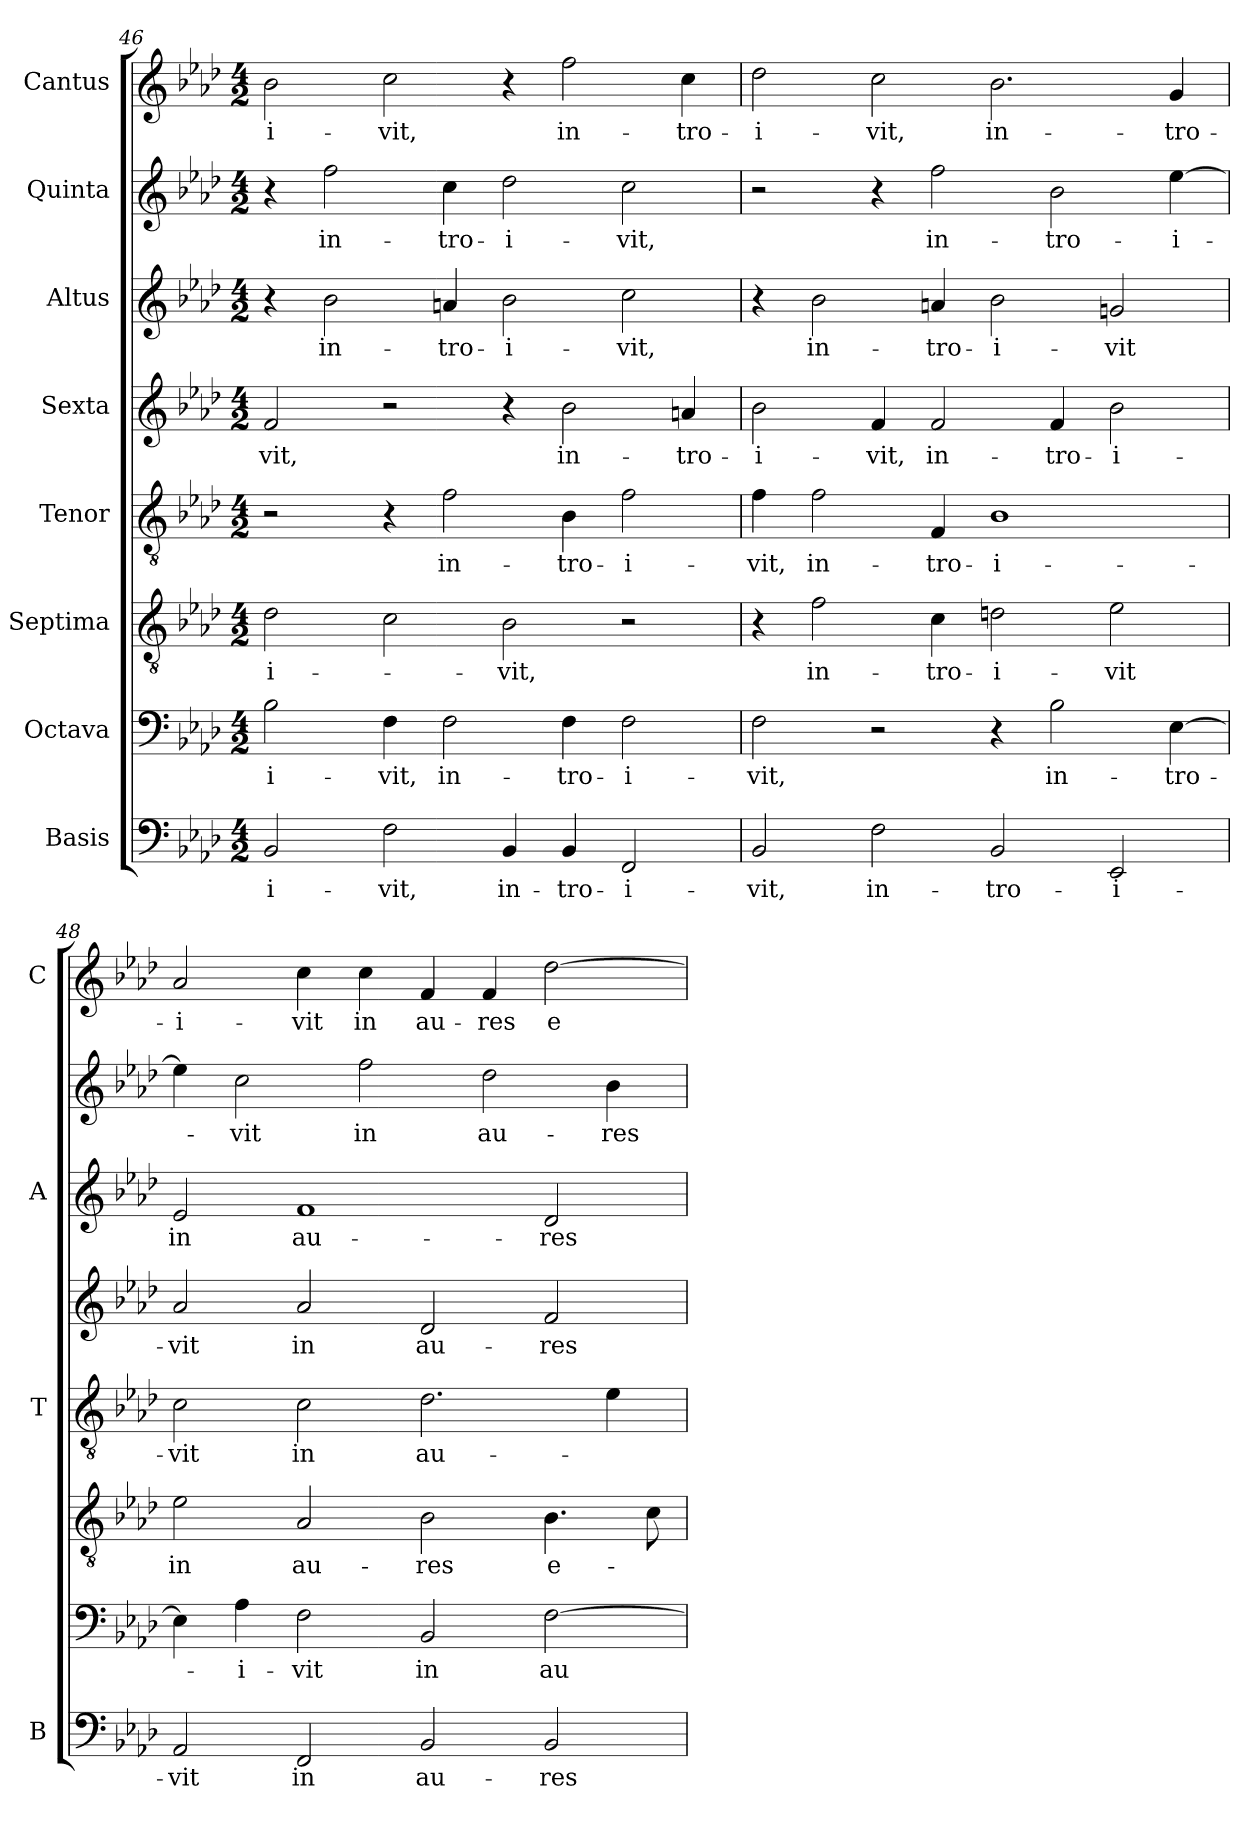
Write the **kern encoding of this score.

**kern	**text	**kern	**text	**kern	**text	**kern	**text	**kern	**text	**kern	**text	**kern	**text	**kern	**text
*part8	*part8	*part7	*part7	*part6	*part6	*part5	*part5	*part4	*part4	*part3	*part3	*part2	*part2	*part1	*part1
*staff8	*staff8	*staff7	*staff7	*staff6	*staff6	*staff5	*staff5	*staff4	*staff4	*staff3	*staff3	*staff2	*staff2	*staff1	*staff1
*I"Basis	*	*I"Octava	*	*I"Septima	*	*I"Tenor	*	*I"Sexta	*	*I"Altus	*	*I"Quinta	*	*I"Cantus	*
*I'B	*	*	*	*	*	*I'T	*	*	*	*I'A	*	*	*	*I'C	*
!!LO:PB:g=z
*clefF4	*	*clefF4	*	*clefGv2	*	*clefGv2	*	*clefG2	*	*clefG2	*	*clefG2	*	*clefG2	*
*k[b-e-a-d-]	*	*k[b-e-a-d-]	*	*k[b-e-a-d-]	*	*k[b-e-a-d-]	*	*k[b-e-a-d-]	*	*k[b-e-a-d-]	*	*k[b-e-a-d-]	*	*k[b-e-a-d-]	*
*A-:	*	*A-:	*	*A-:	*	*A-:	*	*A-:	*	*A-:	*	*A-:	*	*A-:	*
*M4/2	*	*M4/2	*	*M4/2	*	*M4/2	*	*M4/2	*	*M4/2	*	*M4/2	*	*M4/2	*
=46	=46	=46	=46	=46	=46	=46	=46	=46	=46	=46	=46	=46	=46	=46	=46
!	!LO:LY:b	!	!LO:LY:b	!	!LO:LY:b	!	!	!	!LO:LY:b	!	!	!	!	!	!LO:LY:b
2BB-/	-i-	2B-\	-i-	2d-\	-i-	2r	.	2f/	-vit,	4r	.	4r	.	2b-\	-i-
!	!	!	!	!	!	!	!	!	!	!	!LO:LY:b	!	!LO:LY:b	!	!
.	.	.	.	.	.	.	.	.	.	2b-\	in-	2ff\	in-	.	.
!	!LO:LY:b	!	!LO:LY:b	!	!	!	!	!	!	!	!	!	!	!	!LO:LY:b
2F\	-vit,	4F\	-vit,	2c\	.	4r	.	2r	.	.	.	.	.	2cc\	-vit,
!	!	!	!LO:LY:b	!	!	!	!LO:LY:b	!	!	!	!LO:LY:b	!	!LO:LY:b	!	!
.	.	2F\	in-	.	.	2f\	in-	.	.	4an/	-tro-	4cc\	-tro-	.	.
!	!LO:LY:b	!	!	!	!LO:LY:b	!	!	!	!	!	!LO:LY:b	!	!LO:LY:b	!	!
4BB-/	in-	.	.	2B-\	-vit,	.	.	4r	.	2b-\	-i-	2dd-\	-i-	4r	.
!	!LO:LY:b	!	!LO:LY:b	!	!	!	!LO:LY:b	!	!LO:LY:b	!	!	!	!	!	!LO:LY:b
4BB-/	-tro-	4F\	-tro-	.	.	4B-\	-tro-	2b-\	in-	.	.	.	.	2ff\	in-
!	!LO:LY:b	!	!LO:LY:b	!	!	!	!LO:LY:b	!	!	!	!LO:LY:b	!	!LO:LY:b	!	!
2FF/	-i-	2F\	-i-	2r	.	2f\	-i-	.	.	2cc\	-vit,	2cc\	-vit,	.	.
!	!	!	!	!	!	!	!	!	!LO:LY:b	!	!	!	!	!	!LO:LY:b
.	.	.	.	.	.	.	.	4an/	-tro-	.	.	.	.	4cc\	-tro-
=47	=47	=47	=47	=47	=47	=47	=47	=47	=47	=47	=47	=47	=47	=47	=47
!	!LO:LY:b	!	!LO:LY:b	!	!	!	!LO:LY:b	!	!LO:LY:b	!	!	!	!	!	!LO:LY:b
2BB-/	-vit,	2F\	-vit,	4r	.	4f\	-vit,	2b-\	-i-	4r	.	2r	.	2dd-\	-i-
!	!	!	!	!	!LO:LY:b	!	!LO:LY:b	!	!	!	!LO:LY:b	!	!	!	!
.	.	.	.	2f\	in-	2f\	in-	.	.	2b-\	in-	.	.	.	.
!	!LO:LY:b	!	!	!	!	!	!	!	!LO:LY:b	!	!	!	!	!	!LO:LY:b
2F\	in-	2r	.	.	.	.	.	4f/	-vit,	.	.	4r	.	2cc\	-vit,
!	!	!	!	!	!LO:LY:b	!	!LO:LY:b	!	!LO:LY:b	!	!LO:LY:b	!	!LO:LY:b	!	!
.	.	.	.	4c\	-tro-	4F/	-tro-	2f/	in-	4an/	-tro-	2ff\	in-	.	.
!	!LO:LY:b	!	!	!	!LO:LY:b	!	!LO:LY:b	!	!	!	!LO:LY:b	!	!	!	!LO:LY:b
2BB-/	-tro-	4r	.	2dn\	-i-	1B-	-i-	.	.	2b-\	-i-	.	.	2.b-\	in-
!	!	!	!LO:LY:b	!	!	!	!	!	!LO:LY:b	!	!	!	!LO:LY:b	!	!
.	.	2B-\	in-	.	.	.	.	4f/	-tro-	.	.	2b-\	-tro-	.	.
!	!LO:LY:b	!	!	!	!LO:LY:b	!	!	!	!LO:LY:b	!	!LO:LY:b	!	!	!	!
2EE-/	-i-	.	.	2e-\	-vit	.	.	2b-\	-i-	2gni/	-vit	.	.	.	.
!	!	!	!LO:LY:b	!	!	!	!	!	!	!	!	!	!LO:LY:b	!	!LO:LY:b
.	.	[4E-\	-tro-	.	.	.	.	.	.	.	.	[4ee-\	-i-	4g/	-tro-
=48	=48	=48	=48	=48	=48	=48	=48	=48	=48	=48	=48	=48	=48	=48	=48
!	!LO:LY:b	!	!	!	!LO:LY:b	!	!LO:LY:b	!	!LO:LY:b	!	!LO:LY:b	!	!	!	!LO:LY:b
2AA-/	-vit	4E-\]	.	2e-\	in	2c\	-vit	2a-/	-vit	2e-/	in	4ee-\]	.	2a-/	-i-
!	!	!	!LO:LY:b	!	!	!	!	!	!	!	!	!	!LO:LY:b	!	!
.	.	4A-\	-i-	.	.	.	.	.	.	.	.	2cc\	-vit	.	.
!	!LO:LY:b	!	!LO:LY:b	!	!LO:LY:b	!	!LO:LY:b	!	!LO:LY:b	!	!LO:LY:b	!	!	!	!LO:LY:b
2FF/	in	2F\	-vit	2A-/	au-	2c\	in	2a-/	in	1f	au-	.	.	4cc\	-vit
!	!	!	!	!	!	!	!	!	!	!	!	!	!LO:LY:b	!	!LO:LY:b
.	.	.	.	.	.	.	.	.	.	.	.	2ff\	in	4cc\	in
!	!LO:LY:b	!	!LO:LY:b	!	!LO:LY:b	!	!LO:LY:b	!	!LO:LY:b	!	!	!	!	!	!LO:LY:b
2BB-/	au-	2BB-/	in	2B-\	-res	2.d-\	au-	2d-/	au-	.	.	.	.	4f/	au-
!	!	!	!	!	!	!	!	!	!	!	!	!	!LO:LY:b	!	!LO:LY:b
.	.	.	.	.	.	.	.	.	.	.	.	2dd-\	au-	4f/	-res
!	!LO:LY:b	!	!LO:LY:b	!	!LO:LY:b	!	!	!	!LO:LY:b	!	!LO:LY:b	!	!	!	!LO:LY:b
2BB-/	-res	[2F\	au-	4.B-\	e-	.	.	2f/	-res	2d-/	-res	.	.	[2dd-\	e-
!	!	!	!	!	!	!	!	!	!	!	!	!	!LO:LY:b	!	!
.	.	.	.	.	.	4e-\	.	.	.	.	.	4b-\	-res	.	.
.	.	.	.	8c\	.	.	.	.	.	.	.	.	.	.	.
=	=	=	=	=	=	=	=	=	=	=	=	=	=	=	=
*-	*-	*-	*-	*-	*-	*-	*-	*-	*-	*-	*-	*-	*-	*-	*-
